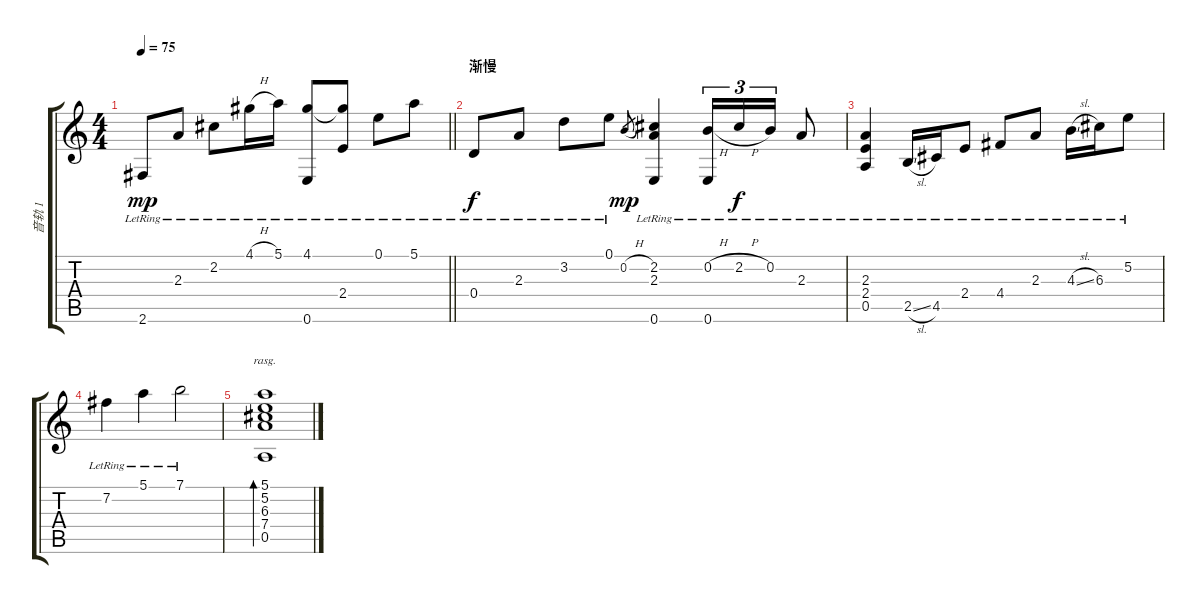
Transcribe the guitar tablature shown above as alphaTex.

\track ("音轨 1" "音轨 1") {instrument acousticguitarsteel}
\staff {score tabs}
\tuning (E4 B3 G3 D3 A2 E2) {hide}
\ts (4 4)
\tempo 75
\clef g2
\barLineRight lightlight
\ks c
2.6{lr}.8{dy mp} 2.3{lr}.8 2.2{lr}.8 4.1{h lr}.16 5.1{lr}.16 (4.1{lr} 0.6{lr}).8 (4.1{t} 2.4{lr}).8 0.1{lr}.8 5.1{lr}.8 |
\section ("" "渐慢")
0.4{lr}.8{dy f} 2.3{lr}.8 3.2{lr}.8 0.1{lr}.8 0.2{h}.8{gr dy mp} (2.2{lr} 2.3{lr} 0.6{lr}).4 (0.2{h lr} 0.6{lr}).16{tu (3 2)} 2.2{h lr}.16{tu (3 2) dy f} 0.2{lr}.16{tu (3 2)} 2.3{lr}.8 |
(2.3{lr} 2.4{lr} 0.5{lr}).4 2.5{sl lr}.16 4.5{lr}.16 2.4{lr}.8 4.4{lr}.8 2.3{lr}.8 4.3{sl lr}.16 6.3{lr}.16 5.2{lr}.8 |
7.2{lr}.4 5.1{lr}.4 7.1{lr}.2 |
(5.1 5.2 6.3 7.4 0.5).1{bd 480 rasg ii}
